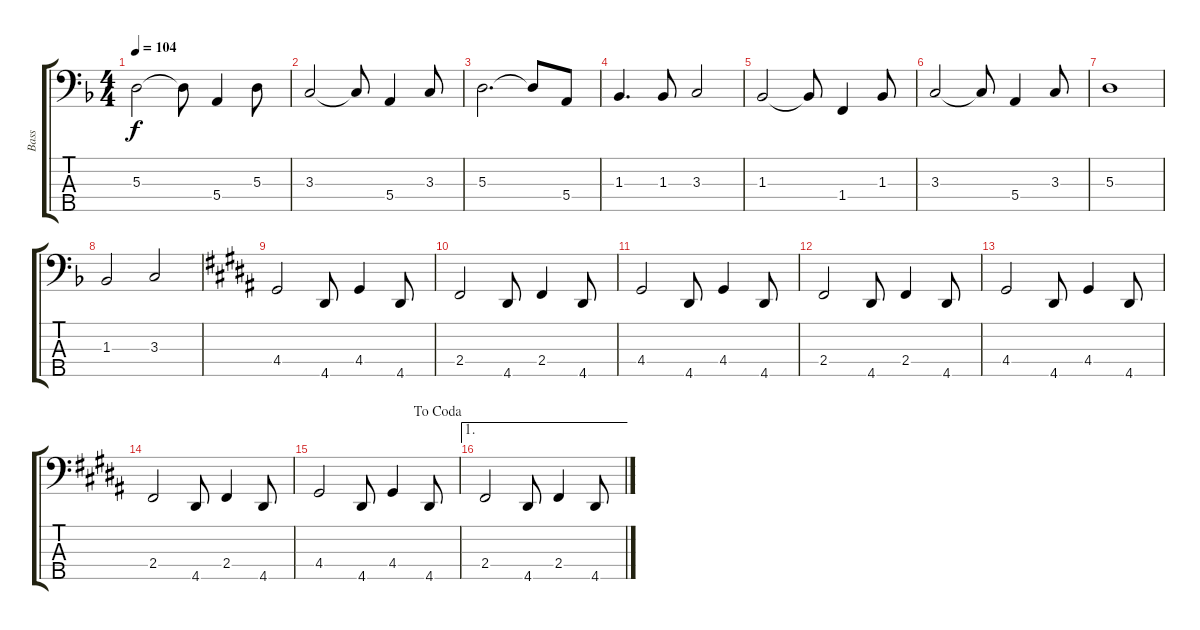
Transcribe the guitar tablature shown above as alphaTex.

\track ("Bass" "Bass") {instrument electricbassfinger}
\staff {score tabs}
\tuning (G2 D2 A1 E1 B0) {hide}
\ts (4 4)
\tempo 104
\clef f4
\ks f
5.3.2{dy f} 5.3{t}.8 5.4.4 5.3.8 |
3.3.2 3.3{t}.8 5.4.4 3.3.8 |
5.3.2{d} 5.3{t}.8 5.4.8 |
1.3.4{d} 1.3.8 3.3.2 |
1.3.2 1.3{t}.8 1.4.4 1.3.8 |
3.3.2 3.3{t}.8 5.4.4 3.3.8 |
5.3.1 |
1.3.2 3.3.2 |
\ks b
4.4.2 4.5.8 4.4.4 4.5.8 |
2.4.2 4.5.8 2.4.4 4.5.8 |
4.4.2 4.5.8 4.4.4 4.5.8 |
2.4.2 4.5.8 2.4.4 4.5.8 |
4.4.2 4.5.8 4.4.4 4.5.8 |
2.4.2 4.5.8 2.4.4 4.5.8 |
\jump dacoda
4.4.2 4.5.8 4.4.4 4.5.8 |
\ae 1
2.4.2 4.5.8 2.4.4 4.5.8
